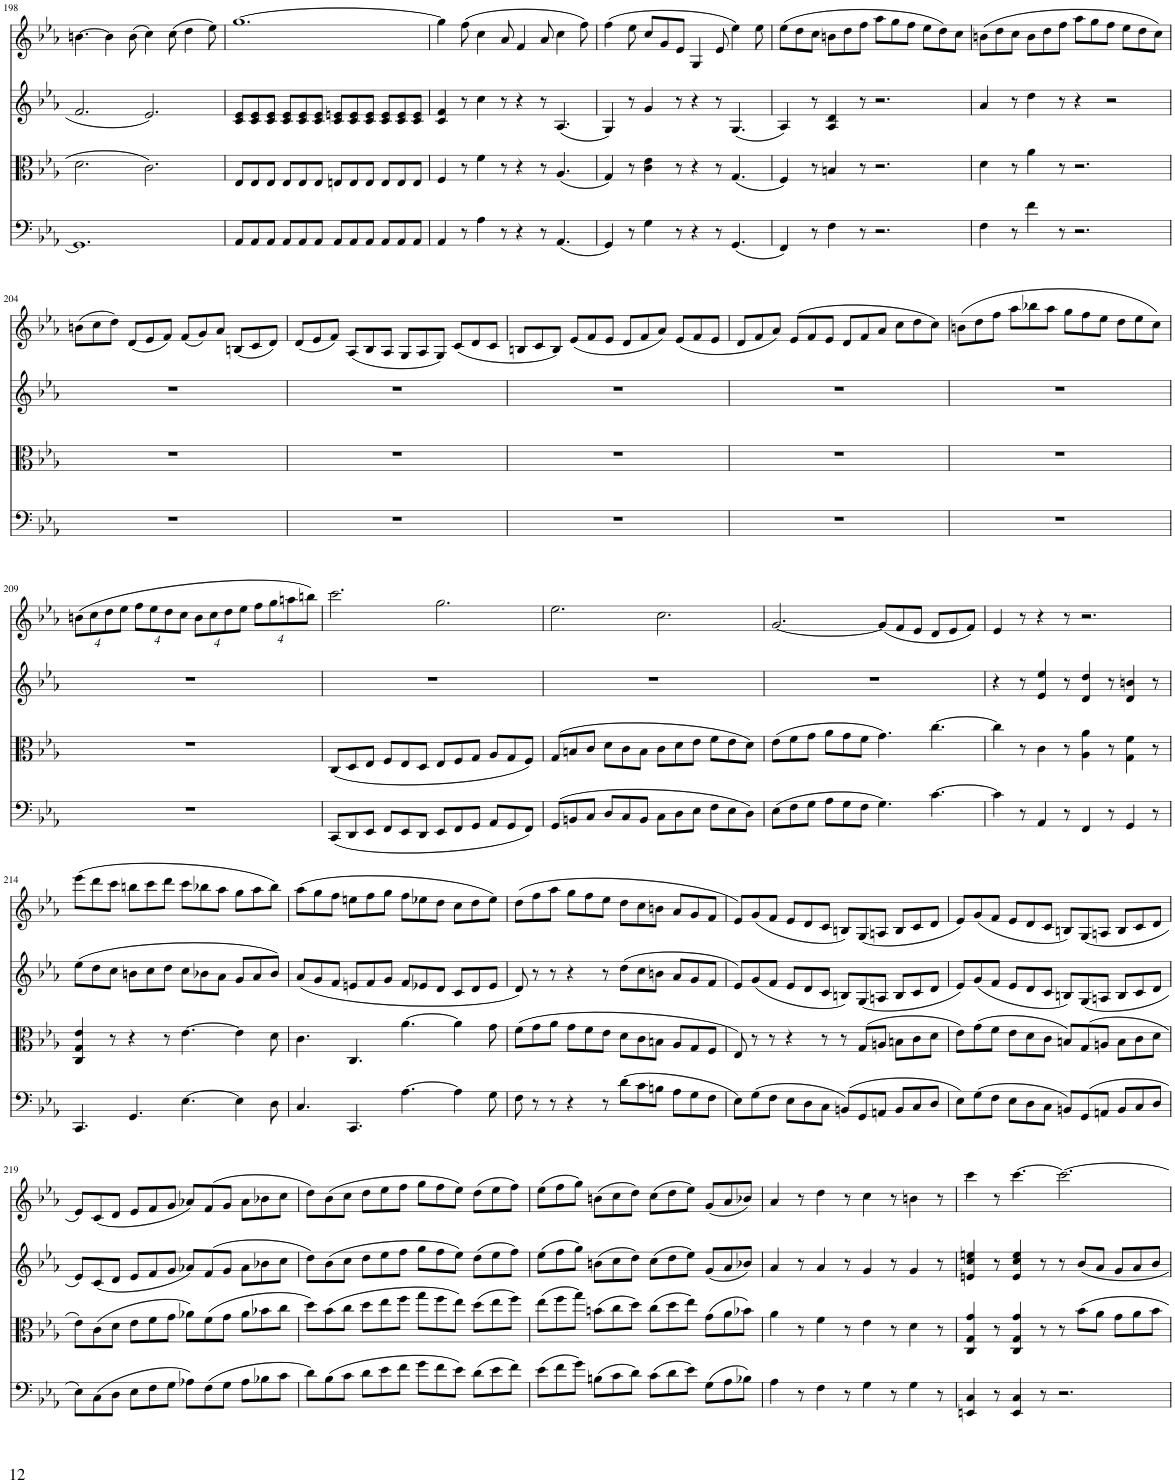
**kern	**kern	**kern	**kern
*part4	*part3	*part2	*part1
*staff4	*staff3	*staff2	*staff1
*I"Sampler	*I"Sampler	*I"Sampler	*I"Sampler
*I'Samp	*I'Samp	*I'Samp	*I'Samp
!!LO:PB:g=z
*clefF4	*clefC3	*clefG2	*clefG2
*k[b-e-a-]	*k[b-e-a-]	*k[b-e-a-]	*k[b-e-a-]
*M12/8	*M12/8	*M12/8	*M12/8
=198	=198	=198	=198
1.GG]	2.d\	2.f/	[4.bn\
.	.	.	4b\]
.	.	.	(8b\
.	2.c\	2.e-/	4cc\)
.	.	.	(8cc\
.	.	.	4dd\
.	.	.	8ee-\)
=199	=199	=199	=199
8AA-/L	8E-/L	8c/ 8e-/L	[1.gg
8AA-/	8E-/	8c/ 8e-/	.
8AA-/J	8E-/J	8c/ 8e-/J	.
8AA-/L	8E-/L	8c/ 8e-/L	.
8AA-/	8E-/	8c/ 8e-/	.
8AA-/J	8E-/J	8c/ 8e-/J	.
8AA-/L	8En/L	8c/ 8en/L	.
8AA-/	8E/	8c/ 8e/	.
8AA-/J	8E/J	8c/ 8e/J	.
8AA-/L	8E/L	8c/ 8e/L	.
8AA-/	8E/	8c/ 8e/	.
8AA-/J	8E/J	8c/ 8e/J	.
=200	=200	=200	=200
4AA-/	4F/	4c/ 4f/	4gg\]
8r	8r	8r	(8ff\
4A-\	4f\	4cc\	4cc\
8r	8r	8r	8a-/
4r	4r	4r	4f/
8r	8r	8r	8a-/
(4.AA-/	(4.A-/	(4.A-/	4cc\
.	.	.	8ff\)
=201	=201	=201	=201
4GG/)	4G/)	4G/)	(4ff\
8r	8r	8r	8ee-\
4G\	4c\ 4e-\	4g/	8cc/L
.	.	.	8g/
8r	8r	8r	8e-/J
4r	4r	4r	4G/
8r	8r	8r	8e-/
(4.GG/	(4.G/	(4.G/	4ee-\)
.	.	.	8ee-\
=202	=202	=202	=202
4FF/)	4F/)	4A-/)	(8ee-\L
.	.	.	8dd\
8r	8r	8r	8cc\J
4F\	4Bn/	4A-/ 4d/	8bn\L
.	.	.	8dd\
8r	8r	8r	8ff\J
2.r	2.r	2.r	8aa-\L
.	.	.	8gg\
.	.	.	8ff\J
.	.	.	8ee-\L
.	.	.	8dd\)
.	.	.	8cc\J
=203	=203	=203	=203
4F\	4d\	4a-/	(8bn\L
.	.	.	8dd\
8r	8r	8r	8cc\J
4f\	4a-\	4dd\	8b\L
.	.	.	8dd\
8r	8r	8r	8ff\J
2.r	2.r	4r	8aa-\L
.	.	.	8gg\
.	.	2r	8ff\J
.	.	.	8ee-\L
.	.	.	8dd\
.	.	.	8cc\J)
!!LO:LB:g=z
=204	=204	=204	=204
1.r	1.r	1.r	(8bn\L
.	.	.	8cc\
.	.	.	8dd\J)
.	.	.	(8d/L
.	.	.	8e-/
.	.	.	8f/J)
.	.	.	(8f/L
.	.	.	8g/)
.	.	.	8a-/J
.	.	.	(8Bn/L
.	.	.	8c/
.	.	.	8d/J)
=205	=205	=205	=205
1.r	1.r	1.r	(8d/L
.	.	.	8e-/
.	.	.	8f/J)
.	.	.	(8A-/L
.	.	.	8B-/
.	.	.	8A-/J
.	.	.	8G/L
.	.	.	8A-/
.	.	.	8G/J)
.	.	.	(8c/L
.	.	.	8d/
.	.	.	8c/J
=206	=206	=206	=206
1.r	1.r	1.r	8Bn/L
.	.	.	8c/
.	.	.	8B/J)
.	.	.	(8e-/L
.	.	.	8f/
.	.	.	8e-/J
.	.	.	8d/L
.	.	.	8f/
.	.	.	8a-/J)
.	.	.	(8e-/L
.	.	.	8f/
.	.	.	8e-/J
=207	=207	=207	=207
1.r	1.r	1.r	8d/L
.	.	.	8f/
.	.	.	8a-/J)
.	.	.	(8e-/L
.	.	.	8f/
.	.	.	8e-/J
.	.	.	8d/L
.	.	.	8f/
.	.	.	8a-/J
.	.	.	8cc\L
.	.	.	8dd\
.	.	.	8cc\J)
=208	=208	=208	=208
1.r	1.r	1.r	(8bn\L
.	.	.	8dd\
.	.	.	8ff\J
.	.	.	8aa-\L
.	.	.	8bb-X\
.	.	.	8aa-\J
.	.	.	8gg\L
.	.	.	8ff\
.	.	.	8ee-\J
.	.	.	8dd\L
.	.	.	8ee-\
.	.	.	8cc\J)
!!LO:LB:g=z
=209	=209	=209	=209
*	*	*	*Xbrackettup
1.r	1.r	1.r	(32%3bn\L
.	.	.	32%3cc\
.	.	.	32%3dd\
.	.	.	32%3ee-\J
.	.	.	32%3ff\L
.	.	.	32%3ee-\
.	.	.	32%3dd\
.	.	.	32%3cc\J
.	.	.	32%3b\L
.	.	.	32%3cc\
.	.	.	32%3dd\
.	.	.	32%3ee-\J
.	.	.	32%3ff\L
.	.	.	32%3gg\
.	.	.	32%3aan\
.	.	.	32%3bbn\J)
=210	=210	=210	=210
(8CC/L	(8C/L	1.r	2.ccc\
8DD/	8D/	.	.
8EE-/J	8E-/J	.	.
8FF/L	8F/L	.	.
8EE-/	8E-/	.	.
8DD/J	8D/J	.	.
8EE-/L	8E-/L	.	2.gg\
8FF/	8F/	.	.
8GG/J	8G/J	.	.
8AA-/L	8A-/L	.	.
8GG/	8G/	.	.
8FF/J)	8F/J)	.	.
=211	=211	=211	=211
(8GG/L	(8G/L	1.r	2.ee-\
8BBn/	8Bn/	.	.
8C/J	8c/J	.	.
8D/L	8d\L	.	.
8C/	8c\	.	.
8BB/J	8B\J	.	.
8C\L	8c\L	.	2.cc\
8D\	8d\	.	.
8E-\J	8e-\J	.	.
8F\L	8f\L	.	.
8E-\	8e-\	.	.
8D\J)	8d\J)	.	.
=212	=212	=212	=212
(8E-\L	(8e-\L	1.r	[2.g/
8F\	8f\	.	.
8G\J	8g\J	.	.
8A-\L	8a-\L	.	.
8G\	8g\	.	.
8F\J	8f\J	.	.
4.G\)	4.g\)	.	(8g/L]
.	.	.	8f/
.	.	.	8e-/J
[4.c\	[4.cc\	.	8d/L
.	.	.	8e-/
.	.	.	8f/J)
=213	=213	=213	=213
4c\]	4cc\]	4r	4e-/
8r	8r	8r	8r
4AA-/	4c\	4e-/ 4ee-/	4r
8r	8r	8r	8r
4FF/	4A-\ 4a-\	4d/ 4dd/	2.r
8r	8r	8r	.
4GG/	4G\ 4f\	4d/ 4bn/	.
8r	8r	8r	.
!!LO:LB:g=z
=214	=214	=214	=214
4.CC/	4C/ 4G/ 4e-/	(8ee-\L	(8eee-\L
.	.	8dd\	8ddd\
.	8r	8cc\J	8ccc\J
4.GG/	4r	8bn\L	8bbn\L
.	.	8cc\	8ccc\
.	8r	8dd\J	8ddd\J
[4.E-\	[4.e-\	8cc\L	8ccc\L
.	.	8b-X\	8bb-X\
.	.	8a-\J	8aa-\J
4E-\]	4e-\]	8g/L	8gg\L
.	.	8a-/	8aa-\
8D\	8d\	8b-/J)	8bb-\J)
=215	=215	=215	=215
4.C/	4.c\	(8a-/L	(8aa-\L
.	.	8g/	8gg\
.	.	8f/J	8ff\J
4.CC/	4.C/	8en/L	8een\L
.	.	8f/	8ff\
.	.	8g/J	8gg\J
[4.A-\	[4.a-\	8f/L	8ff\L
.	.	8e-X/	8ee-X\
.	.	8d/J	8dd\J
4A-\]	4a-\]	8c/L	8cc\L
.	.	8d/	8dd\
8G\	8g\	8e-/J	8ee-\J)
=216	=216	=216	=216
8F\	(8f\L	8d/)	(8dd\L
8r	8g\	8r	8ff\
8r	8a-\J	8r	8aa-\J
4r	8g\L	4r	8gg\L
.	8f\	.	8ff\
8r	8e-\J	8r	8ee-\J
(8d\L	8d\L	(8dd\L	8dd\L
8c\	8c\	8cc\	8cc\
8Bn\J	8Bn\J	8bn\J	8bn\J
8A-\L	8A-/L	8a-/L	8a-/L
8G\	8G/	8g/	8g/
8F\J	8F/J	8f/J	8f/J
=217	=217	=217	=217
8E-\L)	8E-/)	8e-/L)	8e-/L)
(8G\	8r	(8g/	(8g/
8F\J	8r	8f/J	8f/J
8E-\L	4r	8e-/L	8e-/L
8D\	.	8d/	8d/
8C\J	8r	8c/J	8c/J
(8BBn/L)	8r	8Bn/L)	8Bn/L)
8GG/	(8G/L	(8G/	(8G/
8AAn/J	8An/J	8An/J	8An/J
8BB/L	8Bn\L	8B/L	8B/L
8C/	8c\	8c/	8c/
8D/J	8d\J	8d/J	8d/J
=218	=218	=218	=218
8E-\L)	8e-\L)	8e-/L)	8e-/L)
(8G\	(8g\	(8g/	(8g/
8F\J	8f\J	8f/J	8f/J
8E-\L	8e-\L	8e-/L	8e-/L
8D\	8d\	8d/	8d/
8C\J	8c\J	8c/J	8c/J
8BBn/L)	8Bn/L)	8Bn/L)	8Bn/L)
(8GG/	(8G/	(8G/	(8G/
8AAn/J	8An/J	8An/J	8An/J
8BB/L	8B\L	8B/L	8B/L
8C/	8c\	8c/	8c/
8D/J	8d\J	8d/J	8d/J
!!LO:LB:g=z
=219	=219	=219	=219
8E-\L)	8e-\L)	8e-/L)	8e-/L)
(8C\	(8c\	(8c/	(8c/
8D\J	8d\J	8d/J	8d/J
8E-\L	8e-\L	8e-/L	8e-/L
8F\	8f\	8f/	8f/
8G\J	8g\J	8g/J	8g/J
8A-X\L)	8a-X\L)	8a-X/L)	8a-X/L)
(8F\	(8f\	(8f/	(8f/
8G\J	8g\J	8g/J	8g/J
8A-\L	8a-\L	8a-\L	8a-\L
8B-X\	8b-X\	8b-X\	8b-X\
8c\J	8cc\J	8cc\J	8cc\J
=220	=220	=220	=220
8d\L)	8dd\L)	8dd\L)	8dd\L)
(8B-\	(8b-\	(8b-\	(8b-\
8c\J	8cc\J	8cc\J	8cc\J
8d\L	8dd\L	8dd\L	8dd\L
8e-\	8ee-\	8ee-\	8ee-\
8f\J	8ff\J	8ff\J	8ff\J
8g\L	8gg\L	8gg\L	8gg\L
8f\	8ff\	8ff\	8ff\
8e-\J)	8ee-\J)	8ee-\J)	8ee-\J)
(8d\L	(8dd\L	(8dd\L	(8dd\L
8e-\	8ee-\	8ee-\	8ee-\
8f\J)	8ff\J)	8ff\J)	8ff\J)
=221	=221	=221	=221
(8e-\L	(8ee-\L	(8ee-\L	(8ee-\L
8f\	8ff\	8ff\	8ff\
8g\J)	8gg\J)	8gg\J)	8gg\J)
(8Bn\L	(8bn\L	(8bn\L	(8bn\L
8c\	8cc\	8cc\	8cc\
8d\J)	8dd\J)	8dd\J)	8dd\J)
(8c\L	(8cc\L	(8cc\L	(8cc\L
8d\	8dd\	8dd\	8dd\
8e-\J)	8ee-\J)	8ee-\J)	8ee-\J)
(8G\L	(8g\L	(8g/L	(8g/L
8A-\	8a-\	8a-/	8a-/
8B-X\J)	8b-X\J)	8b-X/J)	8b-X/J)
=222	=222	=222	=222
4A-\	4a-\	4a-/	4a-/
8r	8r	8r	8r
4F\	4f\	4a-/	4dd\
8r	8r	8r	8r
4G\	4e-\	4g/	4cc\
8r	8r	8r	8r
4G\	4d\	4g/	4bn\
8r	8r	8r	8r
=223	=223	=223	=223
4EEn/ 4C/	4C/ 4G/ 4g/	4en/ 4cc/ 4een/	4ccc\
8r	8r	8r	8r
4EE/ 4C/	4C/ 4G/ 4g/	4e/ 4cc/ 4ee/	[4.ccc\
8r	8r	8r	.
2.r	8r	8r	2.ccc\_
.	8b-\L	8b-/L	.
.	8a-\J	8a-/J	.
.	8g\L	8g/L	.
.	8a-\	8a-/	.
.	8b-\J	8b-/J	.
=	=	=	=
*-	*-	*-	*-
